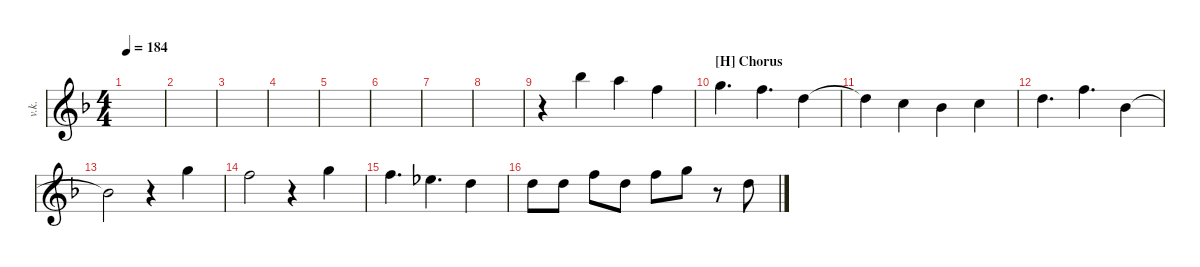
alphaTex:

\defaultSystemsLayout 4
\hideDynamics
\bracketExtendMode nobrackets
\otherSystemsTrackNameOrientation horizontal
\track ("Vocal Kool" "v.k.") {instrument distortionguitar}
\staff {score}
\tuning (D4 A3 F3 C3 G2 C2)
\ts (4 4)
\tempo 184
\clef g2
\ks dminor
|
|
|
|
|
|
|
|
r.4{beam Down} 8.1{acc b}.4{beam Down} 7.1{acc forcenatural}.4{beam Down} 3.1{acc forcenatural}.4{beam Down} |
\section ("H" "Chorus")
5.1{acc forcenatural}.4{d beam Down} 3.1{acc forcenatural}.4{d beam Down} 0.1{acc forcenatural}.4{beam Down} |
0.1{t acc forcenatural}.4{beam Down} -2.1{acc forcenatural}.4{beam Down} 1.2{acc b}.4{beam Down} -2.1{acc forcenatural}.4{beam Down} |
0.1{acc forcenatural}.4{d beam Down} 3.1{acc forcenatural}.4{d beam Down} 1.2{acc b}.4{beam Down} |
1.2{t acc b}.2{beam Down} r.4{beam Down} 5.1{acc forcenatural}.4{beam Down} |
3.1{acc forcenatural}.2{beam Down} r.4{beam Down} 5.1{acc forcenatural}.4{beam Down} |
3.1{acc forcenatural}.4{d beam Down} 1.1{acc b}.4{d beam Down} 0.1{acc forcenatural}.4{beam Down} |
0.1{acc forcenatural}.8{beam Down} 0.1{acc forcenatural}.8{beam Down} 3.1{acc forcenatural}.8{beam Down} 0.1{acc forcenatural}.8{beam Down} 3.1{acc forcenatural}.8{beam Down} 5.1{acc forcenatural}.8{beam Down} r.8{beam Down} 0.1{acc forcenatural}.8{beam Down}
